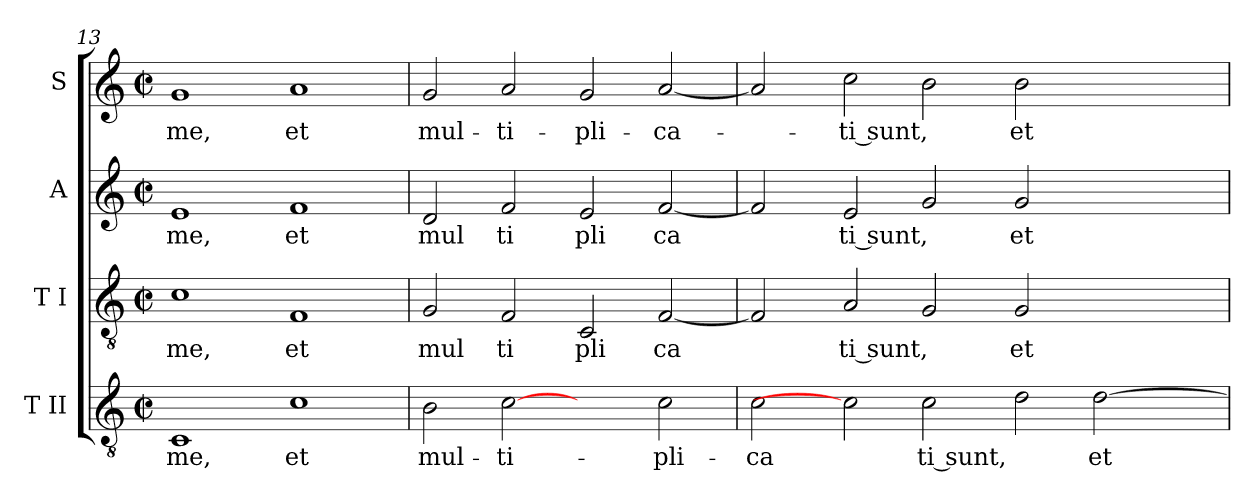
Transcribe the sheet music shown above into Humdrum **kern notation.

**kern	**text	**kern	**text	**kern	**text	**kern	**text
*part4	*part4	*part3	*part3	*part2	*part2	*part1	*part1
*staff4	*staff4	*staff3	*staff3	*staff2	*staff2	*staff1	*staff1
*I"T II	*	*I"T I	*	*I"A	*	*I"S	*
*clefGv2	*	*clefGv2	*	*clefG2	*	*clefG2	*
*M2/2	*	*M2/2	*	*M2/2	*	*M2/2	*
*met(c|)	*	*met(c|)	*	*met(c|)	*	*met(c|)	*
=13	=13	=13	=13	=13	=13	=13	=13
!	!LO:LY:b:cj	!	!LO:LY:b:cj	!	!LO:LY:b:cj	!	!LO:LY:b:cj
1C	me,	1c	me,	1e	me,	1g	me,
!	!LO:LY:b:cj	!	!LO:LY:b:cj	!	!LO:LY:b:cj	!	!LO:LY:b:cj
1c	et	1F	et	1f	et	1a	et
=14	=14	=14	=14	=14	=14	=14	=14
!	!LO:LY:b:cj	!	!LO:LY:b:cj	!	!LO:LY:b:cj	!	!LO:LY:b:cj
2B\	mul-	2G/	mul	2d/	mul	2g/	mul-
!	!LO:LY:b:cj	!	!LO:LY:b:cj	!	!LO:LY:b:cj	!	!LO:LY:b:cj
[2c	-ti-	2F/	ti	2f/	ti	2a/	-ti-
!	!	!	!LO:LY:b:cj	!	!LO:LY:b:cj	!	!LO:LY:b:cj
2ryy	.	2C/	pli	2e/	pli	2g/	-pli-
!	!LO:LY:b:cj	!	!LO:LY:b:cj	!	!LO:LY:b:cj	!	!LO:LY:b:cj
2c\	-pli-	[>2F/	ca	[>2f/	ca	[>2a/	-ca-
!!LO:LB:g=z
=15	=15	=15	=15	=15	=15	=15	=15
!	!LO:LY:b:cj	!	!	!	!	!	!
*	*	*^	*	*^	*	*^	*
2c\	-ca	2F/]	32.ryy	.	2f/]	32.ryy	.	2a/]	32.ryy	.
.	.	.	1ryy	.	.	1ryy	.	.	1ryy	.
!	!	!	!	!LO:LY:b:cj	!	!	!LO:LY:b:cj	!	!	!LO:LY:b:cj
2c]	.	2A/	.	ti sunt,	2e/	.	ti sunt,	2cc\	.	-ti sunt,
!	!LO:LY:b:cj	!	!	!	!	!	!	!	!	!
2c\	ti sunt,	2G/	.	.	2g/	.	.	2b\	.	.
.	.	.	1ryy	.	.	1ryy	.	.	1ryy	.
!	!	!	!	!LO:LY:b:cj	!	!	!LO:LY:b:cj	!	!	!LO:LY:b:cj
2d\	.	2G/	.	et	2g/	.	et	2b\	.	et
!	!LO:LY:b:cj	!	!	!	!	!	!	!	!	!
[>2d\	et	2ryy	.	.	2ryy	.	.	2ryy	.	.
.	.	.	4ryy	.	.	4ryy	.	.	4ryy	.
.	.	.	8ryy	.	.	8ryy	.	.	8ryy	.
.	.	.	16ryy	.	.	16ryy	.	.	16ryy	.
.	.	.	64ryy	.	.	64ryy	.	.	64ryy	.
*	*	*v	*v	*	*	*	*	*v	*v	*
*	*	*	*	*v	*v	*	*	*
=	=	=	=	=	=	=	=
*-	*-	*-	*-	*-	*-	*-	*-
